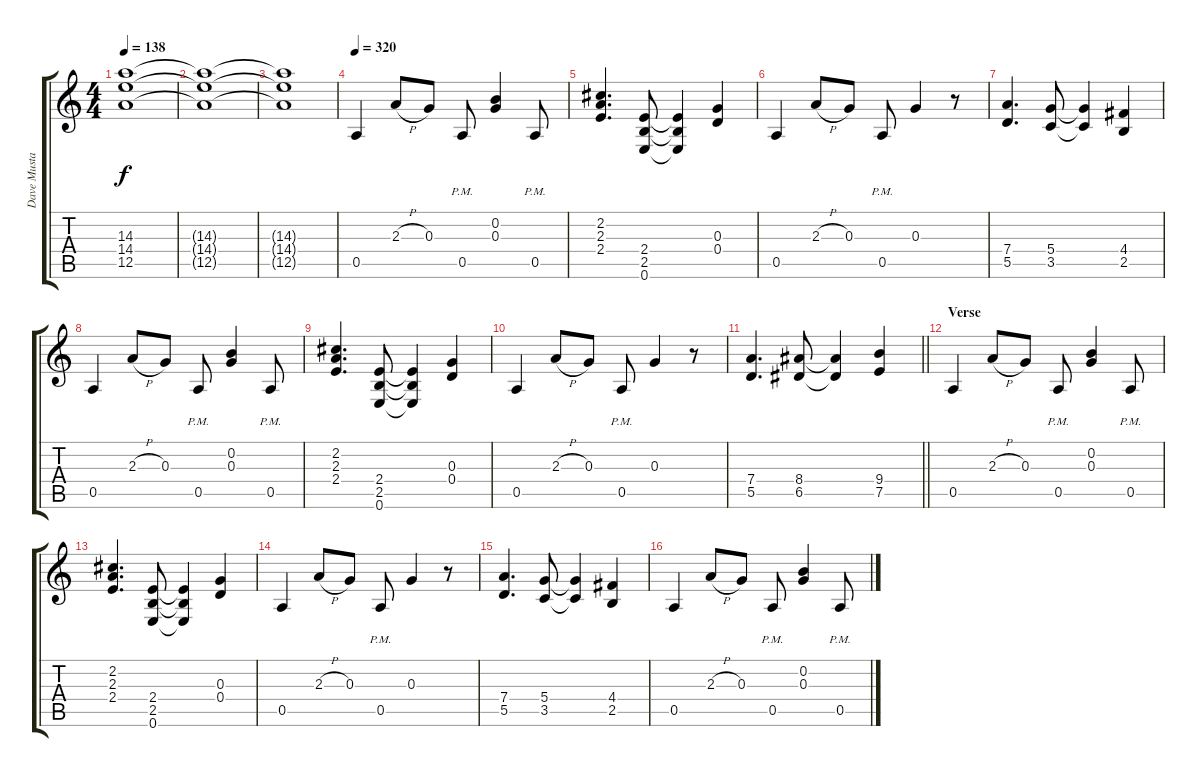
\track ("Dave Mustaine" "Dave Musta") {instrument distortionguitar}
\staff {score tabs}
\tuning (E4 B3 G3 D3 A2 E2) {hide}
\ts (4 4)
\tempo 138
\clef g2
\ks c
(14.3{t} 14.4{t} 12.5{t}).1{dy f} |
(14.3{t} 14.4{t} 12.5{t}).1 |
(14.3{t} 14.4{t} 12.5{t}).1 |
\tempo 320
0.5.4 2.3{h}.8 0.3.8 0.5{pm}.8 (0.2 0.3).4 0.5{pm}.8 |
(2.2 2.3 2.4).4{d} (2.4 2.5 0.6).8 (2.4{t} 2.5{t} 0.6{t}).4 (0.3 0.4).4 |
0.5.4 2.3{h}.8 0.3.8 0.5{pm}.8 0.3.4 r.8 |
(7.4 5.5).4{d} (5.4 3.5).8 (5.4{t} 3.5{t}).4 (4.4 2.5).4 |
0.5.4 2.3{h}.8 0.3.8 0.5{pm}.8 (0.2 0.3).4 0.5{pm}.8 |
(2.2 2.3 2.4).4{d} (2.4 2.5 0.6).8 (2.4{t} 2.5{t} 0.6{t}).4 (0.3 0.4).4 |
0.5.4 2.3{h}.8 0.3.8 0.5{pm}.8 0.3.4 r.8 |
\barLineRight lightlight
(7.4 5.5).4{d} (8.4 6.5).8 (8.4{t} 6.5{t}).4 (9.4 7.5).4 |
\section ("" "Verse")
0.5.4 2.3{h}.8 0.3.8 0.5{pm}.8 (0.2 0.3).4 0.5{pm}.8 |
(2.2 2.3 2.4).4{d} (2.4 2.5 0.6).8 (2.4{t} 2.5{t} 0.6{t}).4 (0.3 0.4).4 |
0.5.4 2.3{h}.8 0.3.8 0.5{pm}.8 0.3.4 r.8 |
(7.4 5.5).4{d} (5.4 3.5).8 (5.4{t} 3.5{t}).4 (4.4 2.5).4 |
0.5.4 2.3{h}.8 0.3.8 0.5{pm}.8 (0.2 0.3).4 0.5{pm}.8
